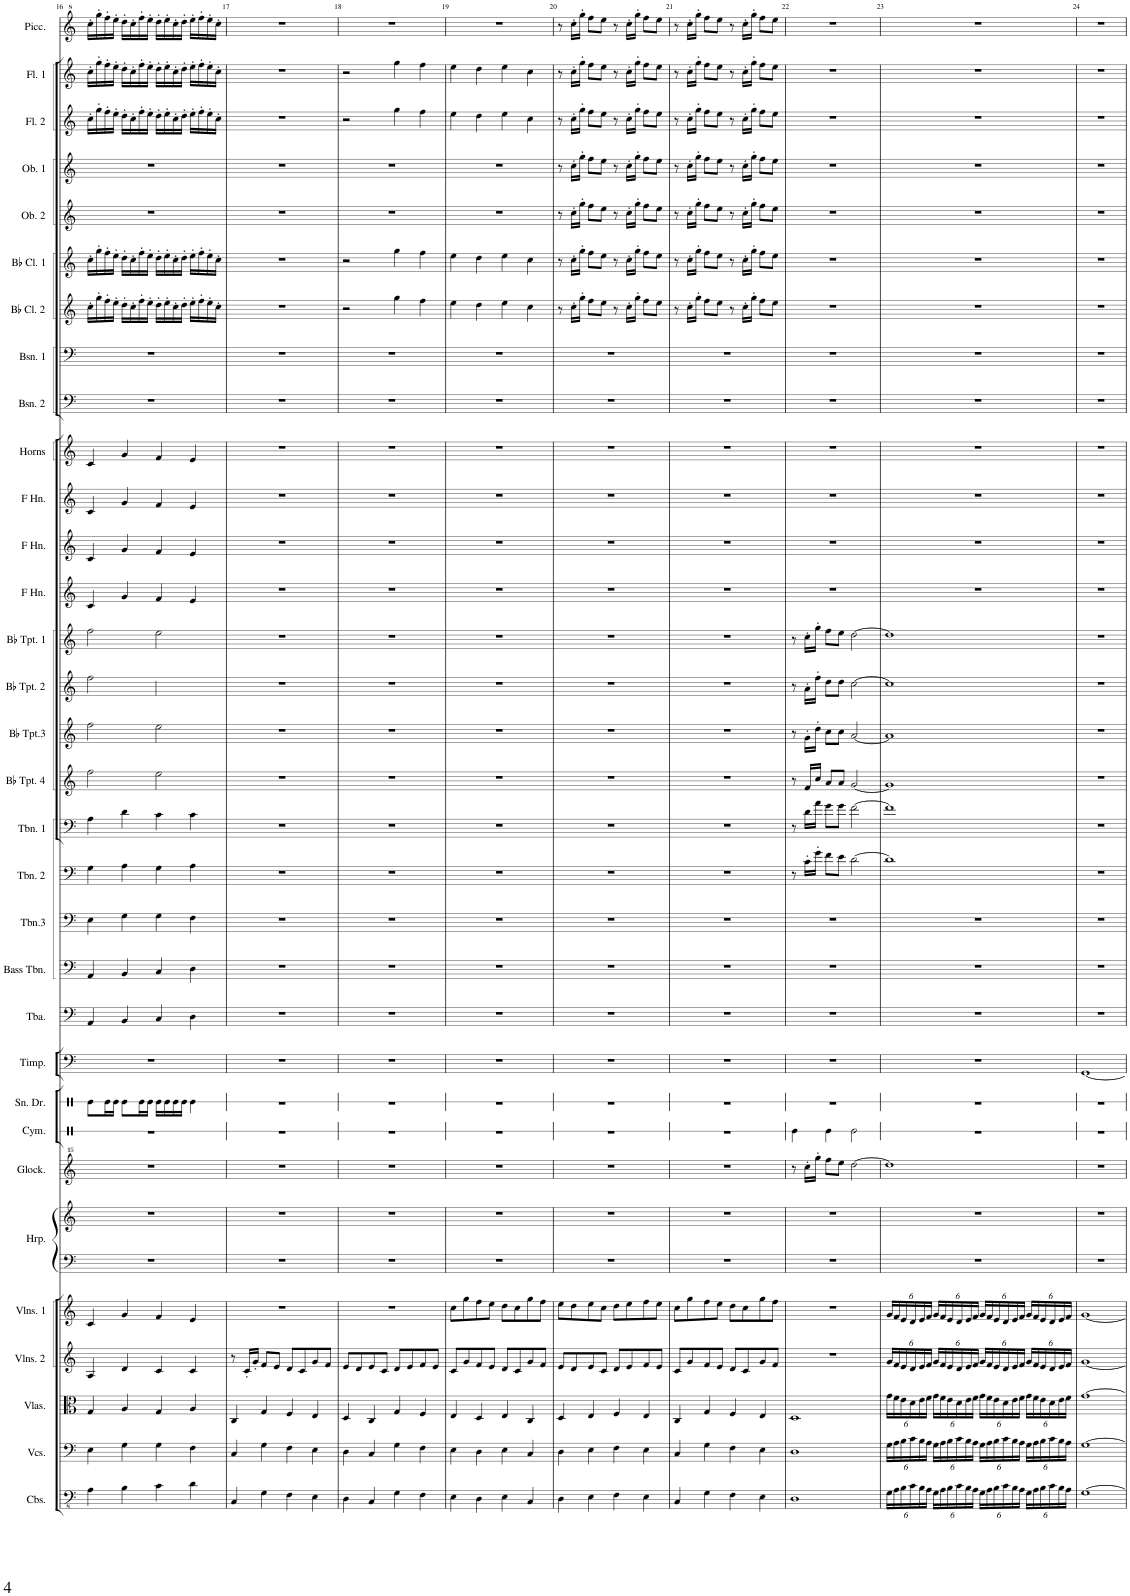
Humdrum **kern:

**kern	**kern	**kern	**kern	**kern	**kern	**kern	**kern	**kern	**kern	**kern	**kern	**kern	**kern	**kern	**kern	**kern	**kern	**kern	**kern	**kern	**kern	**kern	**kern	**kern	**kern	**kern	**kern	**kern	**kern	**kern	**kern	**kern
*part32	*part31	*part30	*part29	*part28	*part27	*part27	*part26	*part25	*part24	*part23	*part22	*part21	*part20	*part19	*part18	*part17	*part16	*part15	*part14	*part13	*part12	*part11	*part10	*part9	*part8	*part7	*part6	*part5	*part4	*part3	*part2	*part1
*staff33	*staff32	*staff31	*staff30	*staff29	*staff28	*staff27	*staff26	*staff25	*staff24	*staff23	*staff22	*staff21	*staff20	*staff19	*staff18	*staff17	*staff16	*staff15	*staff14	*staff13	*staff12	*staff11	*staff10	*staff9	*staff8	*staff7	*staff6	*staff5	*staff4	*staff3	*staff2	*staff1
*I"Contrabasses	*I"Violoncellos	*I"Violas	*I"Violins 2	*I"Violins 1	*I"Harp	*	*I"Glockenspiel	*I"Cymbal	*I"Snare Drum	*I"Timpani	*I"Tuba	*I"Bass Trombone	*I"Trombone 3	*I"Trombone 2	*I"Trombone 1	*I"Bb Trumpet 4	*I"Bb Trumpet 3	*I"Bb Trumpet 2	*I"Bb Trumpet 1	*I"Horn in F	*I"Horn in F	*I"Horn in F	*I"Horns	*I"Bassoon 2	*I"Bassoon 1	*I"Bb Clarinet 2	*I"Bb Clarinet 1	*I"Oboe 2	*I"Oboe 1	*I"Flute 2	*I"Flute 1	*I"Piccolo
*I'Cbs.	*I'Vcs.	*I'Vlas.	*I'Vlns. 2	*I'Vlns. 1	*I'Hrp.	*	*I'Glock.	*I'Cym.	*I'Sn. Dr.	*I'Timp.	*I'Tba.	*I'Bass Tbn.	*I'Tbn.3	*I'Tbn. 2	*I'Tbn. 1	*I'Bb Tpt. 4	*I'Bb Tpt.3	*I'Bb Tpt. 2	*I'Bb Tpt. 1	*	*	*	*I'Horns	*I'Bsn. 2	*I'Bsn. 1	*I'Bb Cl. 2	*I'Bb Cl. 1	*I'Ob. 2	*I'Ob. 1	*I'Fl. 2	*I'Fl. 1	*I'Picc.
!!LO:PB:g=z
*clefFv4	*clefF4	*clefC3	*clefG2	*clefG2	*clefF4	*clefG2	*clefG^^2	*clefX	*clefX	*clefF4	*clefF4	*clefF4	*clefF4	*clefF4	*clefF4	*clefG2	*clefG2	*clefG2	*clefG2	*clefG2	*clefG2	*clefG2	*clefG2	*clefF4	*clefF4	*clefG2	*clefG2	*clefG2	*clefG2	*clefG2	*clefG2	*clefG^2
*	*	*	*	*	*	*	*	*	*	*	*	*	*	*	*	*ITrd1c2	*ITrd1c2	*ITrd1c2	*ITrd1c2	*ITrd4c7	*ITrd4c7	*ITrd4c7	*ITrd4c7	*	*	*ITrd1c2	*ITrd1c2	*	*	*	*	*ITrd-7c-12
*k[]	*k[]	*k[]	*k[]	*k[]	*k[]	*k[]	*k[]	*k[]	*k[]	*k[]	*k[]	*k[]	*k[]	*k[]	*k[]	*k[]	*k[]	*k[]	*k[]	*k[]	*k[]	*k[]	*k[]	*k[]	*k[]	*k[]	*k[]	*k[]	*k[]	*k[]	*k[]	*k[]
*M4/4	*M4/4	*M4/4	*M4/4	*M4/4	*M4/4	*M4/4	*M4/4	*M4/4	*M4/4	*M4/4	*M4/4	*M4/4	*M4/4	*M4/4	*M4/4	*M4/4	*M4/4	*M4/4	*M4/4	*M4/4	*M4/4	*M4/4	*M4/4	*M4/4	*M4/4	*M4/4	*M4/4	*M4/4	*M4/4	*M4/4	*M4/4	*M4/4
=16	=16	=16	=16	=16	=16	=16	=16	=16	=16	=16	=16	=16	=16	=16	=16	=16	=16	=16	=16	=16	=16	=16	=16	=16	=16	=16	=16	=16	=16	=16	=16	=16
4AA\	4E\	4G/	4A/	4c/	1r	1r	1r	1r	8Re\L	1r	4AA/	4AA/	4E\	4G\	4A\	2ff\	2ff\	2ff\	2ff\	4c/	4c/	4c/	4c/	1r	1r	16cc'\LL	16cc'\LL	1r	1r	16cc'\LL	16cc'\LL	16ccc'\LL
.	.	.	.	.	.	.	.	.	.	.	.	.	.	.	.	.	.	.	.	.	.	.	.	.	.	16gg'\	16gg'\	.	.	16gg'\	16gg'\	16ggg'\
.	.	.	.	.	.	.	.	.	16Re\L	.	.	.	.	.	.	.	.	.	.	.	.	.	.	.	.	16ff'\	16ff'\	.	.	16ff'\	16ff'\	16fff'\
.	.	.	.	.	.	.	.	.	16Re\JJ	.	.	.	.	.	.	.	.	.	.	.	.	.	.	.	.	16ee'\JJ	16ee'\JJ	.	.	16ee'\JJ	16ee'\JJ	16eee'\JJ
4BB\	4G\	4A/	4d/	4g/	.	.	.	.	8Re\L	.	4BB/	4BB/	4G\	4A\	4d\	.	.	.	.	4g/	4g/	4g/	4g/	.	.	16dd'\LL	16dd'\LL	.	.	16dd'\LL	16dd'\LL	16ddd'\LL
.	.	.	.	.	.	.	.	.	.	.	.	.	.	.	.	.	.	.	.	.	.	.	.	.	.	16cc'\	16cc'\	.	.	16cc'\	16cc'\	16ccc'\
.	.	.	.	.	.	.	.	.	16Re\L	.	.	.	.	.	.	.	.	.	.	.	.	.	.	.	.	16ff'\	16ff'\	.	.	16ff'\	16ff'\	16fff'\
.	.	.	.	.	.	.	.	.	16Re\JJ	.	.	.	.	.	.	.	.	.	.	.	.	.	.	.	.	16ee'\JJ	16ee'\JJ	.	.	16ee'\JJ	16ee'\JJ	16eee'\JJ
4C\	4G\	4G/	4c/	4f/	.	.	.	.	16Re\LL	.	4C/	4C/	4G\	4G\	4c\	2ee\	2ee\	2ee\	2ee\	4f/	4f/	4f/	4f/	.	.	16dd'\LL	16dd'\LL	.	.	16dd'\LL	16dd'\LL	16ddd'\LL
.	.	.	.	.	.	.	.	.	16Re\	.	.	.	.	.	.	.	.	.	.	.	.	.	.	.	.	16ee'\	16ee'\	.	.	16ee'\	16ee'\	16eee'\
.	.	.	.	.	.	.	.	.	16Re\	.	.	.	.	.	.	.	.	.	.	.	.	.	.	.	.	16cc'\	16cc'\	.	.	16cc'\	16cc'\	16ccc'\
.	.	.	.	.	.	.	.	.	16Re\JJ	.	.	.	.	.	.	.	.	.	.	.	.	.	.	.	.	16dd'\JJ	16dd'\JJ	.	.	16dd'\JJ	16dd'\JJ	16ddd'\JJ
4D\	4F\	4A/	4c/	4e/	.	.	.	.	4Re\	.	4D\	4D\	4F\	4A\	4c\	.	.	.	.	4e/	4e/	4e/	4e/	.	.	16ee'\LL	16ee'\LL	.	.	16ee'\LL	16ee'\LL	16eee'\LL
.	.	.	.	.	.	.	.	.	.	.	.	.	.	.	.	.	.	.	.	.	.	.	.	.	.	16ff'\	16ff'\	.	.	16ff'\	16ff'\	16fff'\
.	.	.	.	.	.	.	.	.	.	.	.	.	.	.	.	.	.	.	.	.	.	.	.	.	.	16ee'\	16ee'\	.	.	16ee'\	16ee'\	16eee'\
.	.	.	.	.	.	.	.	.	.	.	.	.	.	.	.	.	.	.	.	.	.	.	.	.	.	16cc'\JJ	16cc'\JJ	.	.	16cc'\JJ	16cc'\JJ	16ccc'\JJ
=17	=17	=17	=17	=17	=17	=17	=17	=17	=17	=17	=17	=17	=17	=17	=17	=17	=17	=17	=17	=17	=17	=17	=17	=17	=17	=17	=17	=17	=17	=17	=17	=17
4CC/	4C/	4C/	8r	1r	1r	1r	1r	1r	1r	1r	1r	1r	1r	1r	1r	1r	1r	1r	1r	1r	1r	1r	1r	1r	1r	1r	1r	1r	1r	1r	1r	1r
.	.	.	16c'/LL	.	.	.	.	.	.	.	.	.	.	.	.	.	.	.	.	.	.	.	.	.	.	.	.	.	.	.	.	.
.	.	.	16g'/JJ	.	.	.	.	.	.	.	.	.	.	.	.	.	.	.	.	.	.	.	.	.	.	.	.	.	.	.	.	.
4GG\	4G\	4G/	8f/L	.	.	.	.	.	.	.	.	.	.	.	.	.	.	.	.	.	.	.	.	.	.	.	.	.	.	.	.	.
.	.	.	8e/J	.	.	.	.	.	.	.	.	.	.	.	.	.	.	.	.	.	.	.	.	.	.	.	.	.	.	.	.	.
4FF\	4F\	4F/	8d/L	.	.	.	.	.	.	.	.	.	.	.	.	.	.	.	.	.	.	.	.	.	.	.	.	.	.	.	.	.
.	.	.	8c/	.	.	.	.	.	.	.	.	.	.	.	.	.	.	.	.	.	.	.	.	.	.	.	.	.	.	.	.	.
4EE\	4E\	4E/	8g/	.	.	.	.	.	.	.	.	.	.	.	.	.	.	.	.	.	.	.	.	.	.	.	.	.	.	.	.	.
.	.	.	8f/J	.	.	.	.	.	.	.	.	.	.	.	.	.	.	.	.	.	.	.	.	.	.	.	.	.	.	.	.	.
=18	=18	=18	=18	=18	=18	=18	=18	=18	=18	=18	=18	=18	=18	=18	=18	=18	=18	=18	=18	=18	=18	=18	=18	=18	=18	=18	=18	=18	=18	=18	=18	=18
4DD\	4D\	4D/	8e/L	1r	1r	1r	1r	1r	1r	1r	1r	1r	1r	1r	1r	1r	1r	1r	1r	1r	1r	1r	1r	1r	1r	2r	2r	1r	1r	2r	2r	1r
.	.	.	8d/	.	.	.	.	.	.	.	.	.	.	.	.	.	.	.	.	.	.	.	.	.	.	.	.	.	.	.	.	.
4CC/	4C/	4C/	8e/	.	.	.	.	.	.	.	.	.	.	.	.	.	.	.	.	.	.	.	.	.	.	.	.	.	.	.	.	.
.	.	.	8c/J	.	.	.	.	.	.	.	.	.	.	.	.	.	.	.	.	.	.	.	.	.	.	.	.	.	.	.	.	.
4GG\	4G\	4G/	8d/L	.	.	.	.	.	.	.	.	.	.	.	.	.	.	.	.	.	.	.	.	.	.	4gg\	4gg\	.	.	4gg\	4gg\	.
.	.	.	8e/	.	.	.	.	.	.	.	.	.	.	.	.	.	.	.	.	.	.	.	.	.	.	.	.	.	.	.	.	.
4FF\	4F\	4F/	8f/	.	.	.	.	.	.	.	.	.	.	.	.	.	.	.	.	.	.	.	.	.	.	4ff\	4ff\	.	.	4ff\	4ff\	.
.	.	.	8e/J	.	.	.	.	.	.	.	.	.	.	.	.	.	.	.	.	.	.	.	.	.	.	.	.	.	.	.	.	.
=19	=19	=19	=19	=19	=19	=19	=19	=19	=19	=19	=19	=19	=19	=19	=19	=19	=19	=19	=19	=19	=19	=19	=19	=19	=19	=19	=19	=19	=19	=19	=19	=19
4EE\	4E\	4E/	8c/L	8cc\L	1r	1r	1r	1r	1r	1r	1r	1r	1r	1r	1r	1r	1r	1r	1r	1r	1r	1r	1r	1r	1r	4ee\	4ee\	1r	1r	4ee\	4ee\	1r
.	.	.	8g/	8gg\	.	.	.	.	.	.	.	.	.	.	.	.	.	.	.	.	.	.	.	.	.	.	.	.	.	.	.	.
4DD\	4D\	4D/	8f/	8ff\	.	.	.	.	.	.	.	.	.	.	.	.	.	.	.	.	.	.	.	.	.	4dd\	4dd\	.	.	4dd\	4dd\	.
.	.	.	8e/J	8ee\J	.	.	.	.	.	.	.	.	.	.	.	.	.	.	.	.	.	.	.	.	.	.	.	.	.	.	.	.
4EE\	4E\	4E/	8d/L	8dd\L	.	.	.	.	.	.	.	.	.	.	.	.	.	.	.	.	.	.	.	.	.	4ee\	4ee\	.	.	4ee\	4ee\	.
.	.	.	8c/	8cc\	.	.	.	.	.	.	.	.	.	.	.	.	.	.	.	.	.	.	.	.	.	.	.	.	.	.	.	.
4CC/	4C/	4C/	8g/	8gg\	.	.	.	.	.	.	.	.	.	.	.	.	.	.	.	.	.	.	.	.	.	4cc\	4cc\	.	.	4cc\	4cc\	.
.	.	.	8f/J	8ff\J	.	.	.	.	.	.	.	.	.	.	.	.	.	.	.	.	.	.	.	.	.	.	.	.	.	.	.	.
=20	=20	=20	=20	=20	=20	=20	=20	=20	=20	=20	=20	=20	=20	=20	=20	=20	=20	=20	=20	=20	=20	=20	=20	=20	=20	=20	=20	=20	=20	=20	=20	=20
4DD\	4D\	4D/	8e/L	8ee\L	1r	1r	1r	1r	1r	1r	1r	1r	1r	1r	1r	1r	1r	1r	1r	1r	1r	1r	1r	1r	1r	8r	8r	8r	8r	8r	8r	8r
.	.	.	8d/	8dd\	.	.	.	.	.	.	.	.	.	.	.	.	.	.	.	.	.	.	.	.	.	16cc'\LL	16cc'\LL	16cc'\LL	16cc'\LL	16cc'\LL	16cc'\LL	16ccc'\LL
.	.	.	.	.	.	.	.	.	.	.	.	.	.	.	.	.	.	.	.	.	.	.	.	.	.	16gg'\JJ	16gg'\JJ	16gg'\JJ	16gg'\JJ	16gg'\JJ	16gg'\JJ	16ggg'\JJ
4EE\	4E\	4E/	8e/	8ee\	.	.	.	.	.	.	.	.	.	.	.	.	.	.	.	.	.	.	.	.	.	8ff\L	8ff\L	8ff\L	8ff\L	8ff\L	8ff\L	8fff\L
.	.	.	8c/J	8cc\J	.	.	.	.	.	.	.	.	.	.	.	.	.	.	.	.	.	.	.	.	.	8ee\J	8ee\J	8ee\J	8ee\J	8ee\J	8ee\J	8eee\J
4FF\	4F\	4F/	8d/L	8dd\L	.	.	.	.	.	.	.	.	.	.	.	.	.	.	.	.	.	.	.	.	.	8r	8r	8r	8r	8r	8r	8r
.	.	.	8e/	8ee\	.	.	.	.	.	.	.	.	.	.	.	.	.	.	.	.	.	.	.	.	.	16cc'\LL	16cc'\LL	16cc'\LL	16cc'\LL	16cc'\LL	16cc'\LL	16ccc'\LL
.	.	.	.	.	.	.	.	.	.	.	.	.	.	.	.	.	.	.	.	.	.	.	.	.	.	16gg'\JJ	16gg'\JJ	16gg'\JJ	16gg'\JJ	16gg'\JJ	16gg'\JJ	16ggg'\JJ
4EE\	4E\	4E/	8f/	8ff\	.	.	.	.	.	.	.	.	.	.	.	.	.	.	.	.	.	.	.	.	.	8ff\L	8ff\L	8ff\L	8ff\L	8ff\L	8ff\L	8fff\L
.	.	.	8e/J	8ee\J	.	.	.	.	.	.	.	.	.	.	.	.	.	.	.	.	.	.	.	.	.	8ee\J	8ee\J	8ee\J	8ee\J	8ee\J	8ee\J	8eee\J
=21	=21	=21	=21	=21	=21	=21	=21	=21	=21	=21	=21	=21	=21	=21	=21	=21	=21	=21	=21	=21	=21	=21	=21	=21	=21	=21	=21	=21	=21	=21	=21	=21
4CC/	4C/	4C/	8c/L	8cc\L	1r	1r	1r	1r	1r	1r	1r	1r	1r	1r	1r	1r	1r	1r	1r	1r	1r	1r	1r	1r	1r	8r	8r	8r	8r	8r	8r	8r
.	.	.	8g/	8gg\	.	.	.	.	.	.	.	.	.	.	.	.	.	.	.	.	.	.	.	.	.	16cc'\LL	16cc'\LL	16cc'\LL	16cc'\LL	16cc'\LL	16cc'\LL	16ccc'\LL
.	.	.	.	.	.	.	.	.	.	.	.	.	.	.	.	.	.	.	.	.	.	.	.	.	.	16gg'\JJ	16gg'\JJ	16gg'\JJ	16gg'\JJ	16gg'\JJ	16gg'\JJ	16ggg'\JJ
4GG\	4G\	4G/	8f/	8ff\	.	.	.	.	.	.	.	.	.	.	.	.	.	.	.	.	.	.	.	.	.	8ff\L	8ff\L	8ff\L	8ff\L	8ff\L	8ff\L	8fff\L
.	.	.	8e/J	8ee\J	.	.	.	.	.	.	.	.	.	.	.	.	.	.	.	.	.	.	.	.	.	8ee\J	8ee\J	8ee\J	8ee\J	8ee\J	8ee\J	8eee\J
4FF\	4F\	4F/	8d/L	8dd\L	.	.	.	.	.	.	.	.	.	.	.	.	.	.	.	.	.	.	.	.	.	8r	8r	8r	8r	8r	8r	8r
.	.	.	8c/	8cc\	.	.	.	.	.	.	.	.	.	.	.	.	.	.	.	.	.	.	.	.	.	16cc'\LL	16cc'\LL	16cc'\LL	16cc'\LL	16cc'\LL	16cc'\LL	16ccc'\LL
.	.	.	.	.	.	.	.	.	.	.	.	.	.	.	.	.	.	.	.	.	.	.	.	.	.	16gg'\JJ	16gg'\JJ	16gg'\JJ	16gg'\JJ	16gg'\JJ	16gg'\JJ	16ggg'\JJ
4EE\	4E\	4E/	8g/	8gg\	.	.	.	.	.	.	.	.	.	.	.	.	.	.	.	.	.	.	.	.	.	8ff\L	8ff\L	8ff\L	8ff\L	8ff\L	8ff\L	8fff\L
.	.	.	8f/J	8ff\J	.	.	.	.	.	.	.	.	.	.	.	.	.	.	.	.	.	.	.	.	.	8ee\J	8ee\J	8ee\J	8ee\J	8ee\J	8ee\J	8eee\J
=22	=22	=22	=22	=22	=22	=22	=22	=22	=22	=22	=22	=22	=22	=22	=22	=22	=22	=22	=22	=22	=22	=22	=22	=22	=22	=22	=22	=22	=22	=22	=22	=22
1DD	1D	1D	1r	1r	1r	1r	8r	4Re\	1r	1r	1r	1r	1r	8r	8r	8r	8r	8r	8r	1r	1r	1r	1r	1r	1r	1r	1r	1r	1r	1r	1r	1r
.	.	.	.	.	.	.	16cccc'\LL	.	.	.	.	.	.	16c'\LL	16d\LL	16f/LL	16g'\LL	16a'\LL	16cc'\LL	.	.	.	.	.	.	.	.	.	.	.	.	.
.	.	.	.	.	.	.	16gggg'\JJ	.	.	.	.	.	.	16g'\JJ	16a\JJ	16cc/JJ	16dd'\JJ	16ff'\JJ	16gg'\JJ	.	.	.	.	.	.	.	.	.	.	.	.	.
.	.	.	.	.	.	.	8ffff\L	4Re\	.	.	.	.	.	8f\L	8g\L	8a/L	8cc\L	8dd\L	8ff\L	.	.	.	.	.	.	.	.	.	.	.	.	.
.	.	.	.	.	.	.	8eeee\J	.	.	.	.	.	.	8e\J	8g\J	8a/J	8cc\J	8dd\J	8ee\J	.	.	.	.	.	.	.	.	.	.	.	.	.
.	.	.	.	.	.	.	[2dddd\	2Re\	.	.	.	.	.	[2d\	[2f\	[2g/	[2a/	[2cc\	[2dd\	.	.	.	.	.	.	.	.	.	.	.	.	.
=23	=23	=23	=23	=23	=23	=23	=23	=23	=23	=23	=23	=23	=23	=23	=23	=23	=23	=23	=23	=23	=23	=23	=23	=23	=23	=23	=23	=23	=23	=23	=23	=23
*Xbrackettup	*Xbrackettup	*Xbrackettup	*Xbrackettup	*Xbrackettup	*	*	*	*	*	*	*	*	*	*	*	*	*	*	*	*	*	*	*	*	*	*	*	*	*	*	*	*
24GG\LL	24G\LL	24g\LL	24g/LL	24g/LL	1r	1r	1dddd]	1r	1r	1r	1r	1r	1r	1d]	1f]	1g]	1a]	1cc]	1dd]	1r	1r	1r	1r	1r	1r	1r	1r	1r	1r	1r	1r	1r
24AA\	24A\	24f\	24f/	24f/	.	.	.	.	.	.	.	.	.	.	.	.	.	.	.	.	.	.	.	.	.	.	.	.	.	.	.	.
24BB\	24B\	24e\	24e/	24e/	.	.	.	.	.	.	.	.	.	.	.	.	.	.	.	.	.	.	.	.	.	.	.	.	.	.	.	.
24C\	24c\	24d\	24d/	24d/	.	.	.	.	.	.	.	.	.	.	.	.	.	.	.	.	.	.	.	.	.	.	.	.	.	.	.	.
24BB\	24B\	24e\	24e/	24e/	.	.	.	.	.	.	.	.	.	.	.	.	.	.	.	.	.	.	.	.	.	.	.	.	.	.	.	.
24AA\JJ	24A\JJ	24f\JJ	24f/JJ	24f/JJ	.	.	.	.	.	.	.	.	.	.	.	.	.	.	.	.	.	.	.	.	.	.	.	.	.	.	.	.
24GG\LL	24G\LL	24g\LL	24g/LL	24g/LL	.	.	.	.	.	.	.	.	.	.	.	.	.	.	.	.	.	.	.	.	.	.	.	.	.	.	.	.
24AA\	24A\	24f\	24f/	24f/	.	.	.	.	.	.	.	.	.	.	.	.	.	.	.	.	.	.	.	.	.	.	.	.	.	.	.	.
24BB\	24B\	24e\	24e/	24e/	.	.	.	.	.	.	.	.	.	.	.	.	.	.	.	.	.	.	.	.	.	.	.	.	.	.	.	.
24C\	24c\	24d\	24d/	24d/	.	.	.	.	.	.	.	.	.	.	.	.	.	.	.	.	.	.	.	.	.	.	.	.	.	.	.	.
24BB\	24B\	24e\	24e/	24e/	.	.	.	.	.	.	.	.	.	.	.	.	.	.	.	.	.	.	.	.	.	.	.	.	.	.	.	.
24AA\JJ	24A\JJ	24f\JJ	24f/JJ	24f/JJ	.	.	.	.	.	.	.	.	.	.	.	.	.	.	.	.	.	.	.	.	.	.	.	.	.	.	.	.
24GG\LL	24G\LL	24g\LL	24g/LL	24g/LL	.	.	.	.	.	.	.	.	.	.	.	.	.	.	.	.	.	.	.	.	.	.	.	.	.	.	.	.
24AA\	24A\	24f\	24f/	24f/	.	.	.	.	.	.	.	.	.	.	.	.	.	.	.	.	.	.	.	.	.	.	.	.	.	.	.	.
24BB\	24B\	24e\	24e/	24e/	.	.	.	.	.	.	.	.	.	.	.	.	.	.	.	.	.	.	.	.	.	.	.	.	.	.	.	.
24C\	24c\	24d\	24d/	24d/	.	.	.	.	.	.	.	.	.	.	.	.	.	.	.	.	.	.	.	.	.	.	.	.	.	.	.	.
24BB\	24B\	24e\	24e/	24e/	.	.	.	.	.	.	.	.	.	.	.	.	.	.	.	.	.	.	.	.	.	.	.	.	.	.	.	.
24AA\JJ	24A\JJ	24f\JJ	24f/JJ	24f/JJ	.	.	.	.	.	.	.	.	.	.	.	.	.	.	.	.	.	.	.	.	.	.	.	.	.	.	.	.
24GG\LL	24G\LL	24g\LL	24g/LL	24g/LL	.	.	.	.	.	.	.	.	.	.	.	.	.	.	.	.	.	.	.	.	.	.	.	.	.	.	.	.
24AA\	24A\	24f\	24f/	24f/	.	.	.	.	.	.	.	.	.	.	.	.	.	.	.	.	.	.	.	.	.	.	.	.	.	.	.	.
24BB\	24B\	24e\	24e/	24e/	.	.	.	.	.	.	.	.	.	.	.	.	.	.	.	.	.	.	.	.	.	.	.	.	.	.	.	.
24C\	24c\	24d\	24d/	24d/	.	.	.	.	.	.	.	.	.	.	.	.	.	.	.	.	.	.	.	.	.	.	.	.	.	.	.	.
24BB\	24B\	24e\	24e/	24e/	.	.	.	.	.	.	.	.	.	.	.	.	.	.	.	.	.	.	.	.	.	.	.	.	.	.	.	.
24AA\JJ	24A\JJ	24f\JJ	24f/JJ	24f/JJ	.	.	.	.	.	.	.	.	.	.	.	.	.	.	.	.	.	.	.	.	.	.	.	.	.	.	.	.
=24	=24	=24	=24	=24	=24	=24	=24	=24	=24	=24	=24	=24	=24	=24	=24	=24	=24	=24	=24	=24	=24	=24	=24	=24	=24	=24	=24	=24	=24	=24	=24	=24
[1GG	[1G	[1g	[1g	[1g	1r	1r	1r	1r	1r	[1GG	1r	1r	1r	1r	1r	1r	1r	1r	1r	1r	1r	1r	1r	1r	1r	1r	1r	1r	1r	1r	1r	1r
=	=	=	=	=	=	=	=	=	=	=	=	=	=	=	=	=	=	=	=	=	=	=	=	=	=	=	=	=	=	=	=	=
*-	*-	*-	*-	*-	*-	*-	*-	*-	*-	*-	*-	*-	*-	*-	*-	*-	*-	*-	*-	*-	*-	*-	*-	*-	*-	*-	*-	*-	*-	*-	*-	*-
